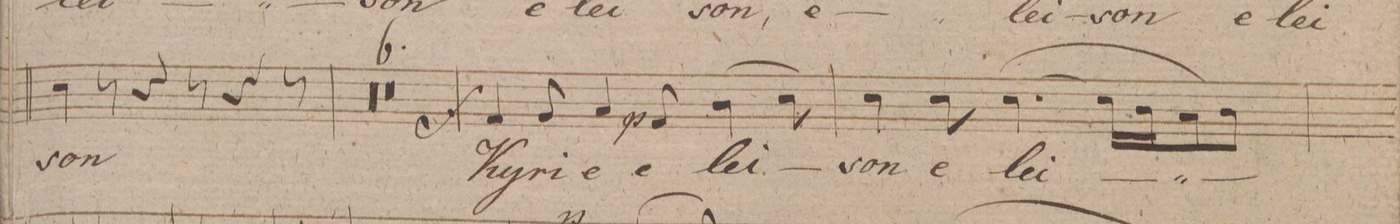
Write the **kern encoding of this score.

**kern	**dynam	**text
*I"Tenore.	*	*
*clefC4	*	*
*k[f#]	*	*
*M9/8	*	*
4B\	.	-son.
8r	.	.
4r	.	.
8r	.	.
4r	.	.
8r	.	.
=52	=52	=52
8%36r	.	.
=53	=53	=53
=54	=54	=54
=55	=55	=55
=56	=56	=56
8%18r	.	.
=57	=57	=57
=58	=58	=58
4E/	f	Ky-
8F#/	.	-ri-
4G/	.	-e
8E/	p	e-
(4A\	.	-lei-
8B\)	.	.
=59	=59	=59
4B\	.	-son
8B\	.	e-
([4.B\	.	-lei-
16B\LL]	.	.
16A\J	.	.
8G\	.	.
8A\J)	.	.
=60	=60	=60
*-	*-	*-
